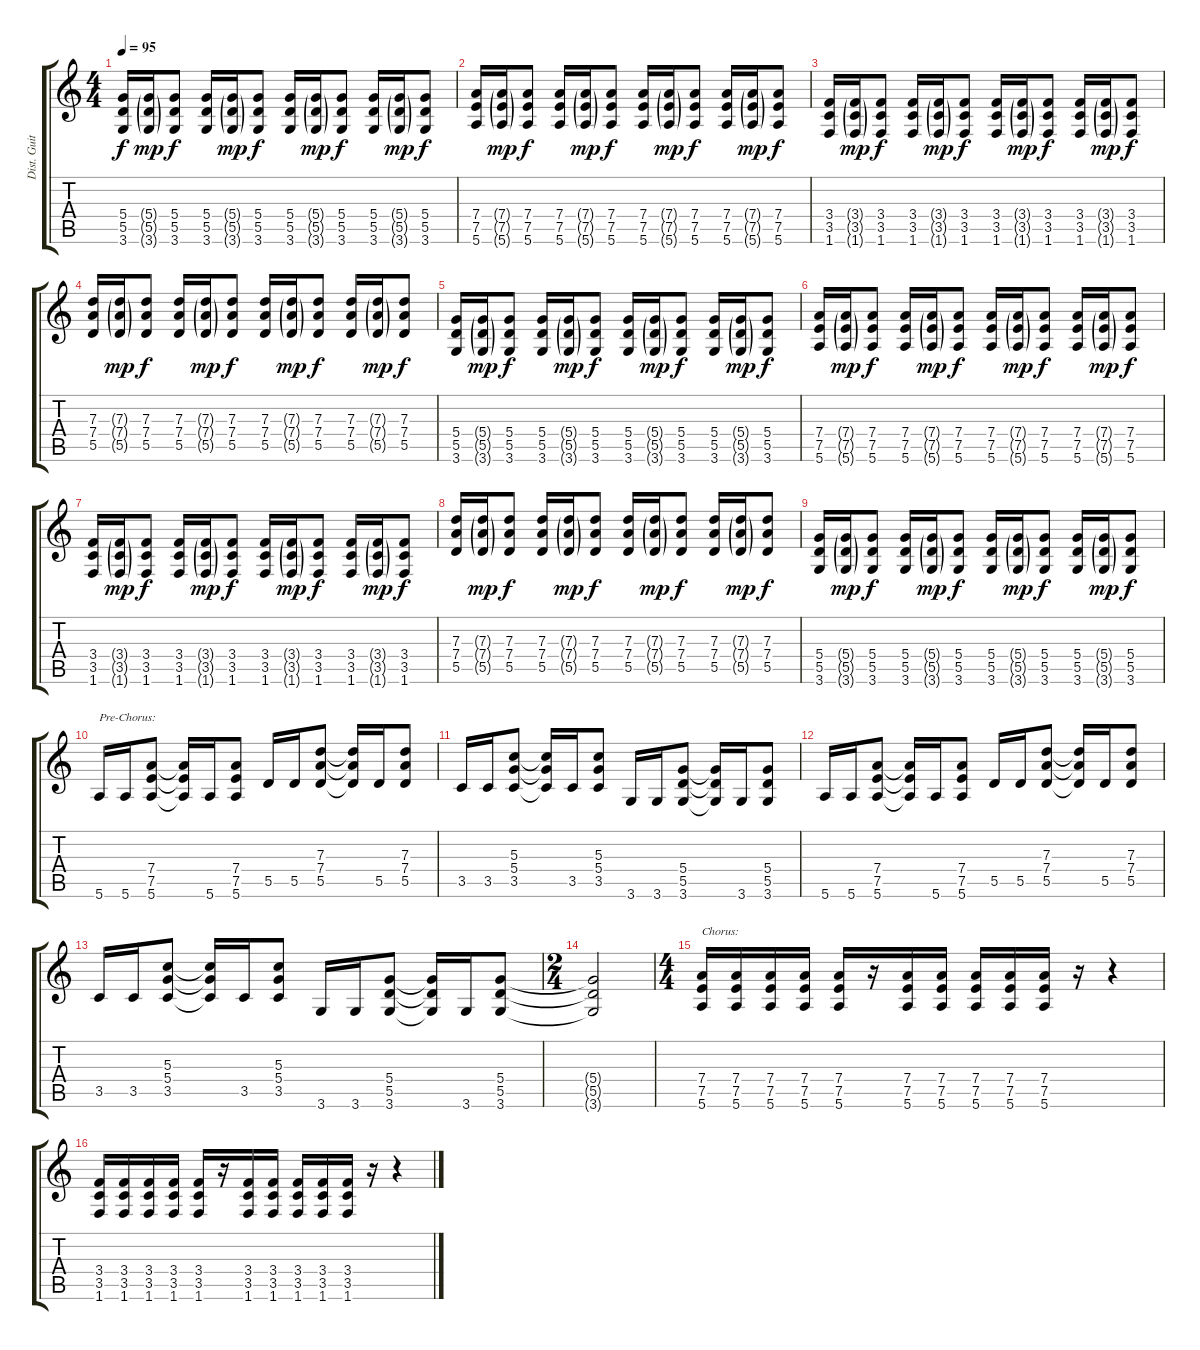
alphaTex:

\track ("Dist. Guitar 2" "Dist. Guit") {instrument distortionguitar}
\staff {score tabs}
\tuning (E4 B3 G3 D3 A2 E2) {hide}
\ts (4 4)
\tempo 95
\clef g2
\ks c
(5.4 5.5 3.6).16{dy f} (5.4{g} 5.5{g} 3.6{g}).16{dy mp} (5.4 5.5 3.6).8{dy f} (5.4 5.5 3.6).16 (5.4{g} 5.5{g} 3.6{g}).16{dy mp} (5.4 5.5 3.6).8{dy f} (5.4 5.5 3.6).16 (5.4{g} 5.5{g} 3.6{g}).16{dy mp} (5.4 5.5 3.6).8{dy f} (5.4 5.5 3.6).16 (5.4{g} 5.5{g} 3.6{g}).16{dy mp} (5.4 5.5 3.6).8{dy f} |
(7.4 7.5 5.6).16 (7.4{g} 7.5{g} 5.6{g}).16{dy mp} (7.4 7.5 5.6).8{dy f} (7.4 7.5 5.6).16 (7.4{g} 7.5{g} 5.6{g}).16{dy mp} (7.4 7.5 5.6).8{dy f} (7.4 7.5 5.6).16 (7.4{g} 7.5{g} 5.6{g}).16{dy mp} (7.4 7.5 5.6).8{dy f} (7.4 7.5 5.6).16 (7.4{g} 7.5{g} 5.6{g}).16{dy mp} (7.4 7.5 5.6).8{dy f} |
(3.4 3.5 1.6).16 (3.4{g} 3.5{g} 1.6{g}).16{dy mp} (3.4 3.5 1.6).8{dy f} (3.4 3.5 1.6).16 (3.4{g} 3.5{g} 1.6{g}).16{dy mp} (3.4 3.5 1.6).8{dy f} (3.4 3.5 1.6).16 (3.4{g} 3.5{g} 1.6{g}).16{dy mp} (3.4 3.5 1.6).8{dy f} (3.4 3.5 1.6).16 (3.4{g} 3.5{g} 1.6{g}).16{dy mp} (3.4 3.5 1.6).8{dy f} |
(7.3 7.4 5.5).16 (7.3{g} 7.4{g} 5.5{g}).16{dy mp} (7.3 7.4 5.5).8{dy f} (7.3 7.4 5.5).16 (7.3{g} 7.4{g} 5.5{g}).16{dy mp} (7.3 7.4 5.5).8{dy f} (7.3 7.4 5.5).16 (7.3{g} 7.4{g} 5.5{g}).16{dy mp} (7.3 7.4 5.5).8{dy f} (7.3 7.4 5.5).16 (7.3{g} 7.4{g} 5.5{g}).16{dy mp} (7.3 7.4 5.5).8{dy f} |
(5.4 5.5 3.6).16 (5.4{g} 5.5{g} 3.6{g}).16{dy mp} (5.4 5.5 3.6).8{dy f} (5.4 5.5 3.6).16 (5.4{g} 5.5{g} 3.6{g}).16{dy mp} (5.4 5.5 3.6).8{dy f} (5.4 5.5 3.6).16 (5.4{g} 5.5{g} 3.6{g}).16{dy mp} (5.4 5.5 3.6).8{dy f} (5.4 5.5 3.6).16 (5.4{g} 5.5{g} 3.6{g}).16{dy mp} (5.4 5.5 3.6).8{dy f} |
(7.4 7.5 5.6).16 (7.4{g} 7.5{g} 5.6{g}).16{dy mp} (7.4 7.5 5.6).8{dy f} (7.4 7.5 5.6).16 (7.4{g} 7.5{g} 5.6{g}).16{dy mp} (7.4 7.5 5.6).8{dy f} (7.4 7.5 5.6).16 (7.4{g} 7.5{g} 5.6{g}).16{dy mp} (7.4 7.5 5.6).8{dy f} (7.4 7.5 5.6).16 (7.4{g} 7.5{g} 5.6{g}).16{dy mp} (7.4 7.5 5.6).8{dy f} |
(3.4 3.5 1.6).16 (3.4{g} 3.5{g} 1.6{g}).16{dy mp} (3.4 3.5 1.6).8{dy f} (3.4 3.5 1.6).16 (3.4{g} 3.5{g} 1.6{g}).16{dy mp} (3.4 3.5 1.6).8{dy f} (3.4 3.5 1.6).16 (3.4{g} 3.5{g} 1.6{g}).16{dy mp} (3.4 3.5 1.6).8{dy f} (3.4 3.5 1.6).16 (3.4{g} 3.5{g} 1.6{g}).16{dy mp} (3.4 3.5 1.6).8{dy f} |
(7.3 7.4 5.5).16 (7.3{g} 7.4{g} 5.5{g}).16{dy mp} (7.3 7.4 5.5).8{dy f} (7.3 7.4 5.5).16 (7.3{g} 7.4{g} 5.5{g}).16{dy mp} (7.3 7.4 5.5).8{dy f} (7.3 7.4 5.5).16 (7.3{g} 7.4{g} 5.5{g}).16{dy mp} (7.3 7.4 5.5).8{dy f} (7.3 7.4 5.5).16 (7.3{g} 7.4{g} 5.5{g}).16{dy mp} (7.3 7.4 5.5).8{dy f} |
(5.4 5.5 3.6).16 (5.4{g} 5.5{g} 3.6{g}).16{dy mp} (5.4 5.5 3.6).8{dy f} (5.4 5.5 3.6).16 (5.4{g} 5.5{g} 3.6{g}).16{dy mp} (5.4 5.5 3.6).8{dy f} (5.4 5.5 3.6).16 (5.4{g} 5.5{g} 3.6{g}).16{dy mp} (5.4 5.5 3.6).8{dy f} (5.4 5.5 3.6).16 (5.4{g} 5.5{g} 3.6{g}).16{dy mp} (5.4 5.5 3.6).8{dy f} |
5.6.16{txt "Pre-Chorus:"} 5.6.16 (7.4 7.5 5.6).8 (7.4{t} 7.5{t} 5.6{t}).16 5.6.16 (7.4 7.5 5.6).8 5.5.16 5.5.16 (7.3 7.4 5.5).8 (7.3{t} 7.4{t} 5.5{t}).16 5.5.16 (7.3 7.4 5.5).8 |
3.5.16 3.5.16 (5.3 5.4 3.5).8 (5.3{t} 5.4{t} 3.5{t}).16 3.5.16 (5.3 5.4 3.5).8 3.6.16 3.6.16 (5.4 5.5 3.6).8 (5.4{t} 5.5{t} 3.6{t}).16 3.6.16 (5.4 5.5 3.6).8 |
5.6.16 5.6.16 (7.4 7.5 5.6).8 (7.4{t} 7.5{t} 5.6{t}).16 5.6.16 (7.4 7.5 5.6).8 5.5.16 5.5.16 (7.3 7.4 5.5).8 (7.3{t} 7.4{t} 5.5{t}).16 5.5.16 (7.3 7.4 5.5).8 |
3.5.16 3.5.16 (5.3 5.4 3.5).8 (5.3{t} 5.4{t} 3.5{t}).16 3.5.16 (5.3 5.4 3.5).8 3.6.16 3.6.16 (5.4 5.5 3.6).8 (5.4{t} 5.5{t} 3.6{t}).16 3.6.16 (5.4 5.5 3.6).8 |
\ts (2 4)
(5.4{t} 5.5{t} 3.6{t}).2 |
\ts (4 4)
(7.4 7.5 5.6).16{txt "Chorus:"} (7.4 7.5 5.6).16 (7.4 7.5 5.6).16 (7.4 7.5 5.6).16 (7.4 7.5 5.6).16 r.16 (7.4 7.5 5.6).16 (7.4 7.5 5.6).16 (7.4 7.5 5.6).16 (7.4 7.5 5.6).16 (7.4 7.5 5.6).16 r.16 r.4 |
(3.4 3.5 1.6).16 (3.4 3.5 1.6).16 (3.4 3.5 1.6).16 (3.4 3.5 1.6).16 (3.4 3.5 1.6).16 r.16 (3.4 3.5 1.6).16 (3.4 3.5 1.6).16 (3.4 3.5 1.6).16 (3.4 3.5 1.6).16 (3.4 3.5 1.6).16 r.16 r.4
